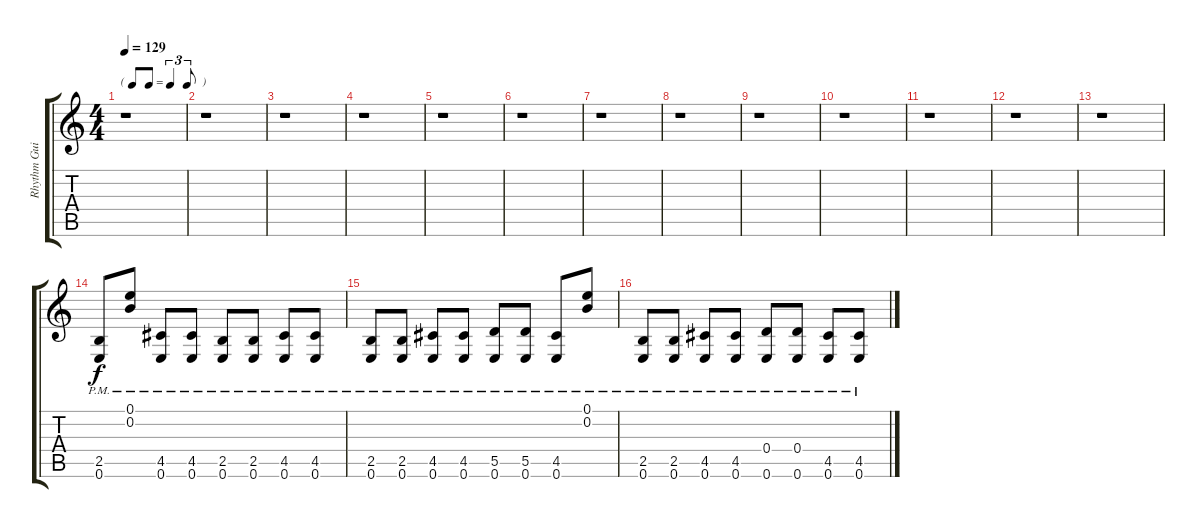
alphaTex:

\track ("Rhythm Guitar" "Rhythm Gui") {instrument distortionguitar}
\staff {score tabs}
\tuning (E4 B3 G3 D3 A2 E2) {hide}
\ts (4 4)
\tf triplet8th
\tempo 129
\clef g2
\ks c
r.1{dy f} |
r.1 |
r.1 |
r.1 |
r.1 |
r.1 |
r.1 |
r.1 |
r.1 |
r.1 |
r.1 |
r.1 |
r.1 |
(2.5{pm} 0.6{pm}).8 (0.1{pm} 0.2{pm}).8 (4.5{pm} 0.6{pm}).8 (4.5{pm} 0.6{pm}).8 (2.5{pm} 0.6{pm}).8 (2.5{pm} 0.6{pm}).8 (4.5{pm} 0.6{pm}).8 (4.5{pm} 0.6{pm}).8 |
(2.5{pm} 0.6{pm}).8 (2.5{pm} 0.6{pm}).8 (4.5{pm} 0.6{pm}).8 (4.5{pm} 0.6{pm}).8 (5.5{pm} 0.6{pm}).8 (5.5{pm} 0.6{pm}).8 (4.5{pm} 0.6{pm}).8 (0.1{pm} 0.2{pm}).8 |
(2.5{pm} 0.6{pm}).8 (2.5{pm} 0.6{pm}).8 (4.5{pm} 0.6{pm}).8 (4.5{pm} 0.6{pm}).8 (0.4 0.6{pm}).8 (0.4 0.6{pm}).8 (4.5{pm} 0.6{pm}).8 (4.5{pm} 0.6{pm}).8
